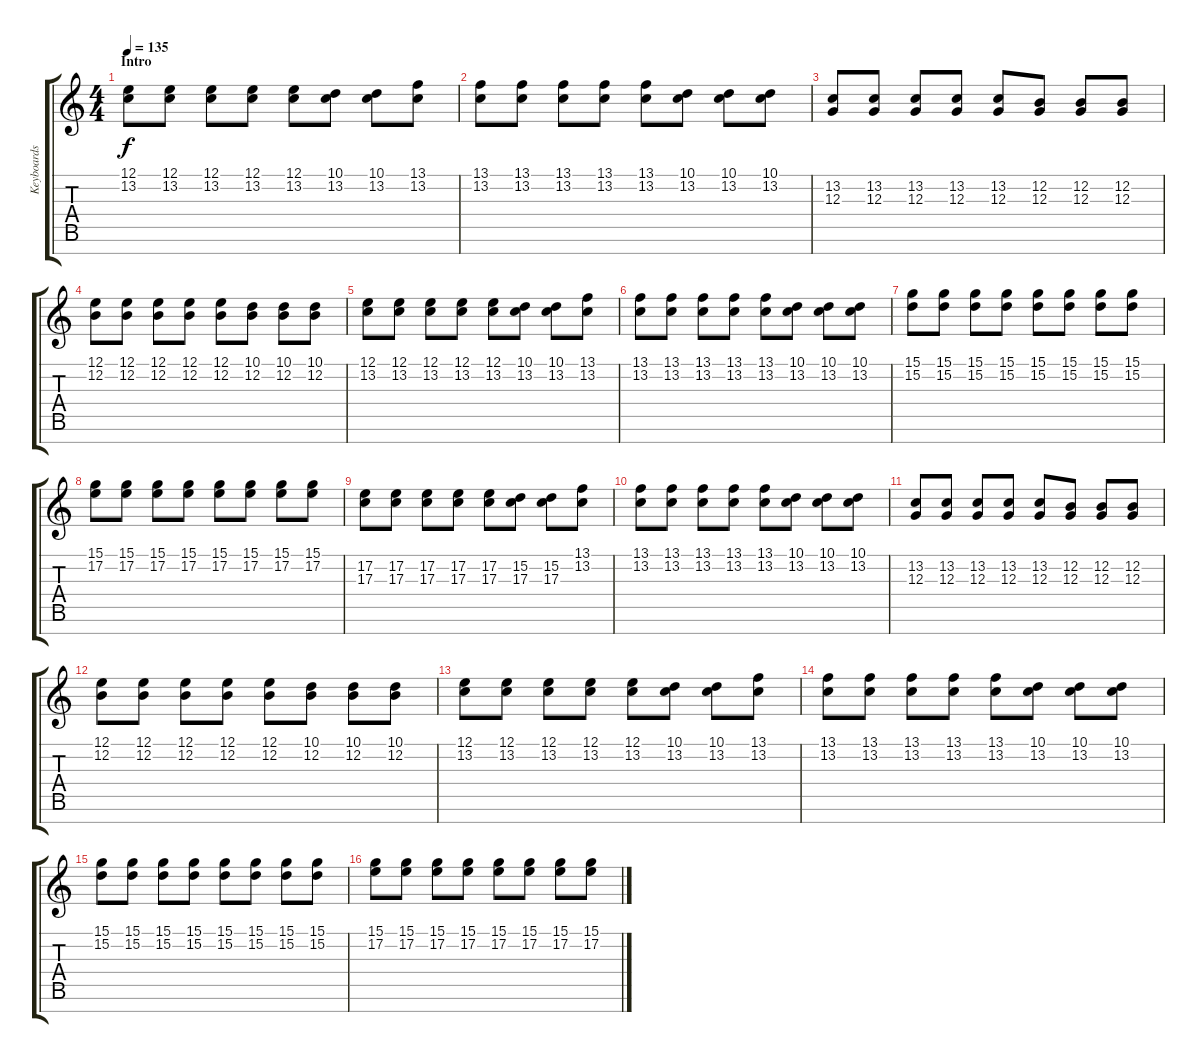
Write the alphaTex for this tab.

\track ("Keyboards" "Keyboards") {instrument lead1square}
\staff {score tabs}
\tuning (E4 B3 G3 D3 A2 E2 B1) {hide}
\ts (4 4)
\section ("" "Intro")
\tempo 135
\clef g2
\ks c
(12.1 13.2).8{dy f instrument lead1square} (12.1 13.2).8 (12.1 13.2).8 (12.1 13.2).8 (12.1 13.2).8 (10.1 13.2).8 (10.1 13.2).8 (13.1 13.2).8 |
(13.1 13.2).8 (13.1 13.2).8 (13.1 13.2).8 (13.1 13.2).8 (13.1 13.2).8 (10.1 13.2).8 (10.1 13.2).8 (10.1 13.2).8 |
(13.2 12.3).8 (13.2 12.3).8 (13.2 12.3).8 (13.2 12.3).8 (13.2 12.3).8 (12.2 12.3).8 (12.2 12.3).8 (12.2 12.3).8 |
(12.1 12.2).8 (12.1 12.2).8 (12.1 12.2).8 (12.1 12.2).8 (12.1 12.2).8 (10.1 12.2).8 (10.1 12.2).8 (10.1 12.2).8 |
(12.1 13.2).8 (12.1 13.2).8 (12.1 13.2).8 (12.1 13.2).8 (12.1 13.2).8 (10.1 13.2).8 (10.1 13.2).8 (13.1 13.2).8 |
(13.1 13.2).8 (13.1 13.2).8 (13.1 13.2).8 (13.1 13.2).8 (13.1 13.2).8 (10.1 13.2).8 (10.1 13.2).8 (10.1 13.2).8 |
(15.1 15.2).8 (15.1 15.2).8 (15.1 15.2).8 (15.1 15.2).8 (15.1 15.2).8 (15.1 15.2).8 (15.1 15.2).8 (15.1 15.2).8 |
(15.1 17.2).8 (15.1 17.2).8 (15.1 17.2).8 (15.1 17.2).8 (15.1 17.2).8 (15.1 17.2).8 (15.1 17.2).8 (15.1 17.2).8 |
(17.2 17.3).8 (17.2 17.3).8 (17.2 17.3).8 (17.2 17.3).8 (17.2 17.3).8 (15.2 17.3).8 (15.2 17.3).8 (13.1 13.2).8 |
(13.1 13.2).8 (13.1 13.2).8 (13.1 13.2).8 (13.1 13.2).8 (13.1 13.2).8 (10.1 13.2).8 (10.1 13.2).8 (10.1 13.2).8 |
(13.2 12.3).8 (13.2 12.3).8 (13.2 12.3).8 (13.2 12.3).8 (13.2 12.3).8 (12.2 12.3).8 (12.2 12.3).8 (12.2 12.3).8 |
(12.1 12.2).8 (12.1 12.2).8 (12.1 12.2).8 (12.1 12.2).8 (12.1 12.2).8 (10.1 12.2).8 (10.1 12.2).8 (10.1 12.2).8 |
(12.1 13.2).8 (12.1 13.2).8 (12.1 13.2).8 (12.1 13.2).8 (12.1 13.2).8 (10.1 13.2).8 (10.1 13.2).8 (13.1 13.2).8 |
(13.1 13.2).8 (13.1 13.2).8 (13.1 13.2).8 (13.1 13.2).8 (13.1 13.2).8 (10.1 13.2).8 (10.1 13.2).8 (10.1 13.2).8 |
(15.1 15.2).8 (15.1 15.2).8 (15.1 15.2).8 (15.1 15.2).8 (15.1 15.2).8 (15.1 15.2).8 (15.1 15.2).8 (15.1 15.2).8 |
(15.1 17.2).8 (15.1 17.2).8 (15.1 17.2).8 (15.1 17.2).8 (15.1 17.2).8 (15.1 17.2).8 (15.1 17.2).8 (15.1 17.2).8
